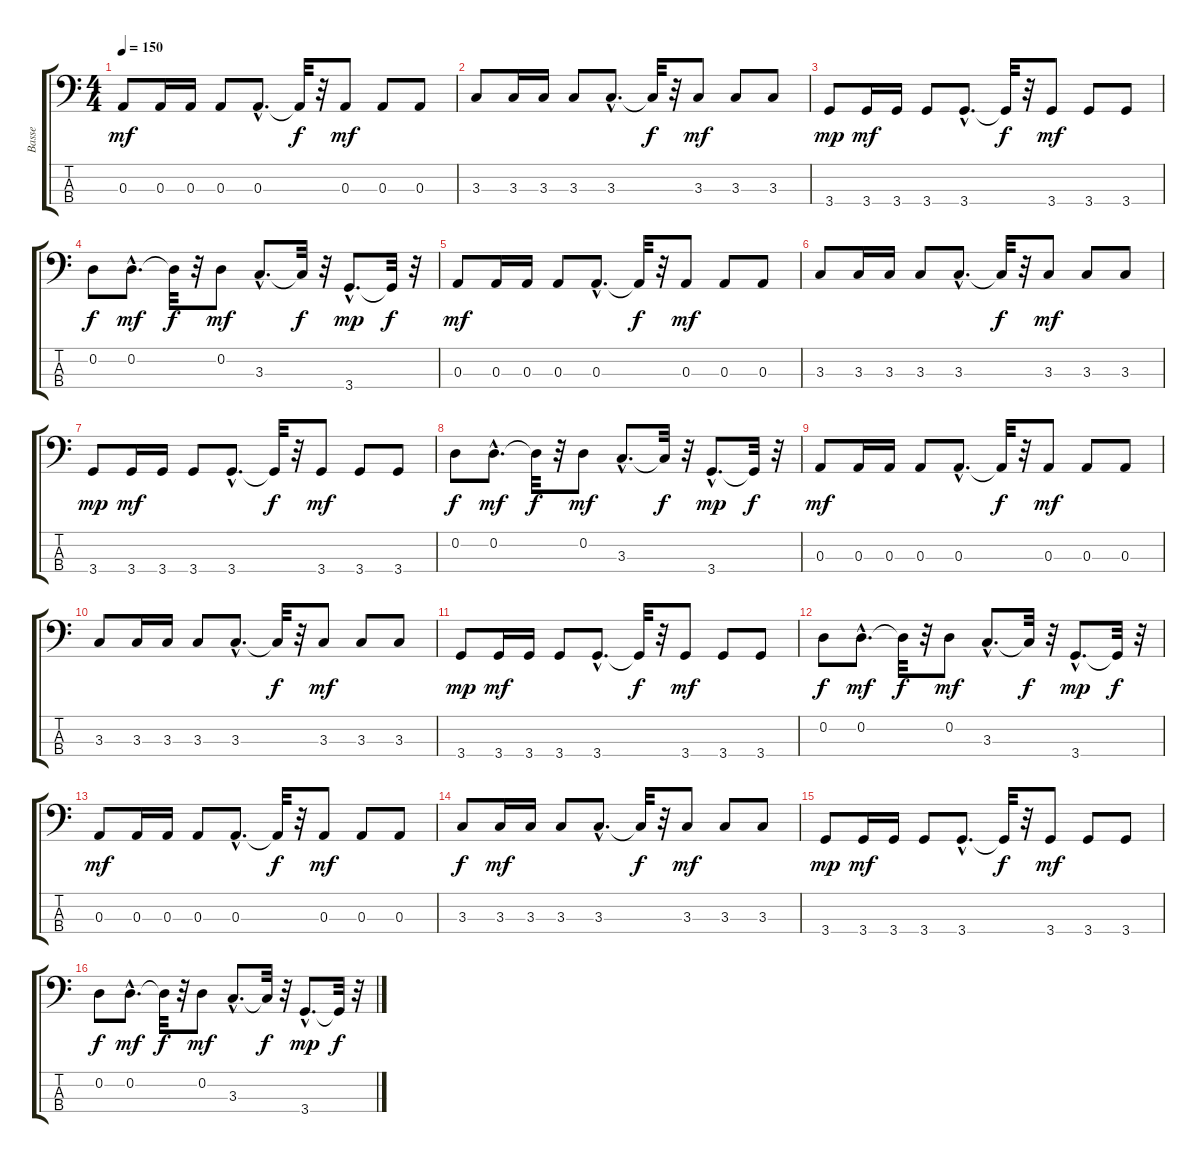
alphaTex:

\track ("Basse" "Basse") {instrument slapbass1}
\staff {score tabs}
\tuning (G2 D2 A1 E1) {hide}
\ts (4 4)
\tempo 150
\clef f4
\ks c
0.3.8{dy mf volume 12} 0.3.16 0.3.16 0.3.8 0.3{hac}.8{d} 0.3{t}.32{dy f} r.32 0.3.8{dy mf} 0.3.8 0.3.8 |
3.3.8 3.3.16 3.3.16 3.3.8 3.3{hac}.8{d} 3.3{t}.32{dy f} r.32 3.3.8{dy mf} 3.3.8 3.3.8 |
3.4.8{dy mp} 3.4.16{dy mf} 3.4.16 3.4.8 3.4{hac}.8{d} 3.4{t}.32{dy f} r.32 3.4.8{dy mf} 3.4.8 3.4.8 |
0.2.8{dy f} 0.2{hac}.8{d dy mf} 0.2{t}.32{dy f} r.32 0.2.8{dy mf} 3.3{hac}.8{d} 3.3{t}.32{dy f} r.32 3.4{hac}.8{d dy mp} 3.4{t}.32{dy f} r.32 |
0.3.8{dy mf volume 12} 0.3.16 0.3.16 0.3.8 0.3{hac}.8{d} 0.3{t}.32{dy f} r.32 0.3.8{dy mf} 0.3.8 0.3.8 |
3.3.8 3.3.16 3.3.16 3.3.8 3.3{hac}.8{d} 3.3{t}.32{dy f} r.32 3.3.8{dy mf} 3.3.8 3.3.8 |
3.4.8{dy mp} 3.4.16{dy mf} 3.4.16 3.4.8 3.4{hac}.8{d} 3.4{t}.32{dy f} r.32 3.4.8{dy mf} 3.4.8 3.4.8 |
0.2.8{dy f} 0.2{hac}.8{d dy mf} 0.2{t}.32{dy f} r.32 0.2.8{dy mf} 3.3{hac}.8{d} 3.3{t}.32{dy f} r.32 3.4{hac}.8{d dy mp} 3.4{t}.32{dy f} r.32 |
0.3.8{dy mf volume 12} 0.3.16 0.3.16 0.3.8 0.3{hac}.8{d} 0.3{t}.32{dy f} r.32 0.3.8{dy mf} 0.3.8 0.3.8 |
3.3.8 3.3.16 3.3.16 3.3.8 3.3{hac}.8{d} 3.3{t}.32{dy f} r.32 3.3.8{dy mf} 3.3.8 3.3.8 |
3.4.8{dy mp} 3.4.16{dy mf} 3.4.16 3.4.8 3.4{hac}.8{d} 3.4{t}.32{dy f} r.32 3.4.8{dy mf} 3.4.8 3.4.8 |
0.2.8{dy f} 0.2{hac}.8{d dy mf} 0.2{t}.32{dy f} r.32 0.2.8{dy mf} 3.3{hac}.8{d} 3.3{t}.32{dy f} r.32 3.4{hac}.8{d dy mp} 3.4{t}.32{dy f} r.32 |
0.3.8{dy mf volume 12} 0.3.16 0.3.16 0.3.8 0.3{hac}.8{d} 0.3{t}.32{dy f} r.32 0.3.8{dy mf} 0.3.8 0.3.8 |
3.3.8{dy f} 3.3.16{dy mf} 3.3.16 3.3.8 3.3{hac}.8{d} 3.3{t}.32{dy f} r.32 3.3.8{dy mf} 3.3.8 3.3.8 |
3.4.8{dy mp} 3.4.16{dy mf} 3.4.16 3.4.8 3.4{hac}.8{d} 3.4{t}.32{dy f} r.32 3.4.8{dy mf} 3.4.8 3.4.8 |
0.2.8{dy f} 0.2{hac}.8{d dy mf} 0.2{t}.32{dy f} r.32 0.2.8{dy mf} 3.3{hac}.8{d} 3.3{t}.32{dy f} r.32 3.4{hac}.8{d dy mp} 3.4{t}.32{dy f} r.32
